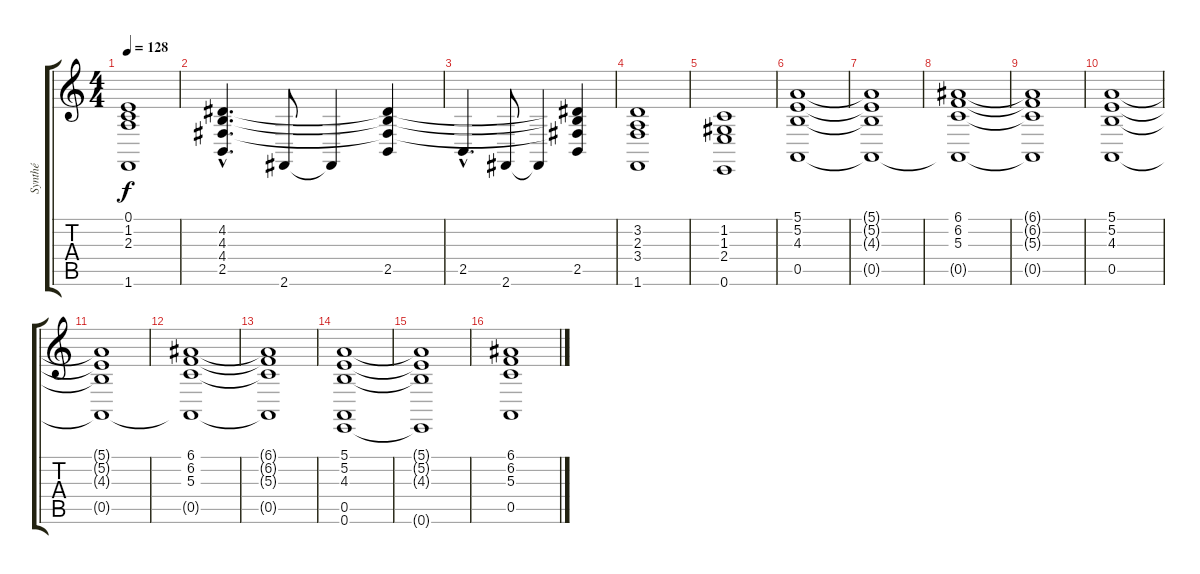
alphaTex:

\track ("Synthé" "Synthé") {instrument electricpiano2}
\staff {score tabs}
\tuning (E4 B3 G3 D3 A2 E2) {hide}
\ts (4 4)
\tempo 128
\clef g2
\ks c
(0.1 1.2 2.3 1.6).1{dy f} |
(4.2{hac} 4.3{hac} 4.4{hac} 2.5{hac}).4{d} 2.6.8 2.6{t}.4 (4.2{t} 4.3{t} 4.4{t} 2.5).4 |
2.5{hac}.4{d} 2.6.8 2.6{t}.4 (4.2{t} 4.3{t} 4.4{t} 2.5).4 |
(3.2 2.3 3.4 1.6).1 |
(1.2 1.3 2.4 0.6).1 |
(5.1 5.2 4.3 0.5).1 |
(5.1{t} 5.2{t} 4.3{t} 0.5{t}).1 |
(6.1 6.2 5.3 0.5{t}).1 |
(6.1{t} 6.2{t} 5.3{t} 0.5{t}).1 |
(5.1 5.2 4.3 0.5).1 |
(5.1{t} 5.2{t} 4.3{t} 0.5{t}).1 |
(6.1 6.2 5.3 0.5{t}).1 |
(6.1{t} 6.2{t} 5.3{t} 0.5{t}).1 |
(5.1 5.2 4.3 0.5 0.6).1 |
(5.1{t} 5.2{t} 4.3{t} 0.6{t}).1 |
(6.1 6.2 5.3 0.5).1
